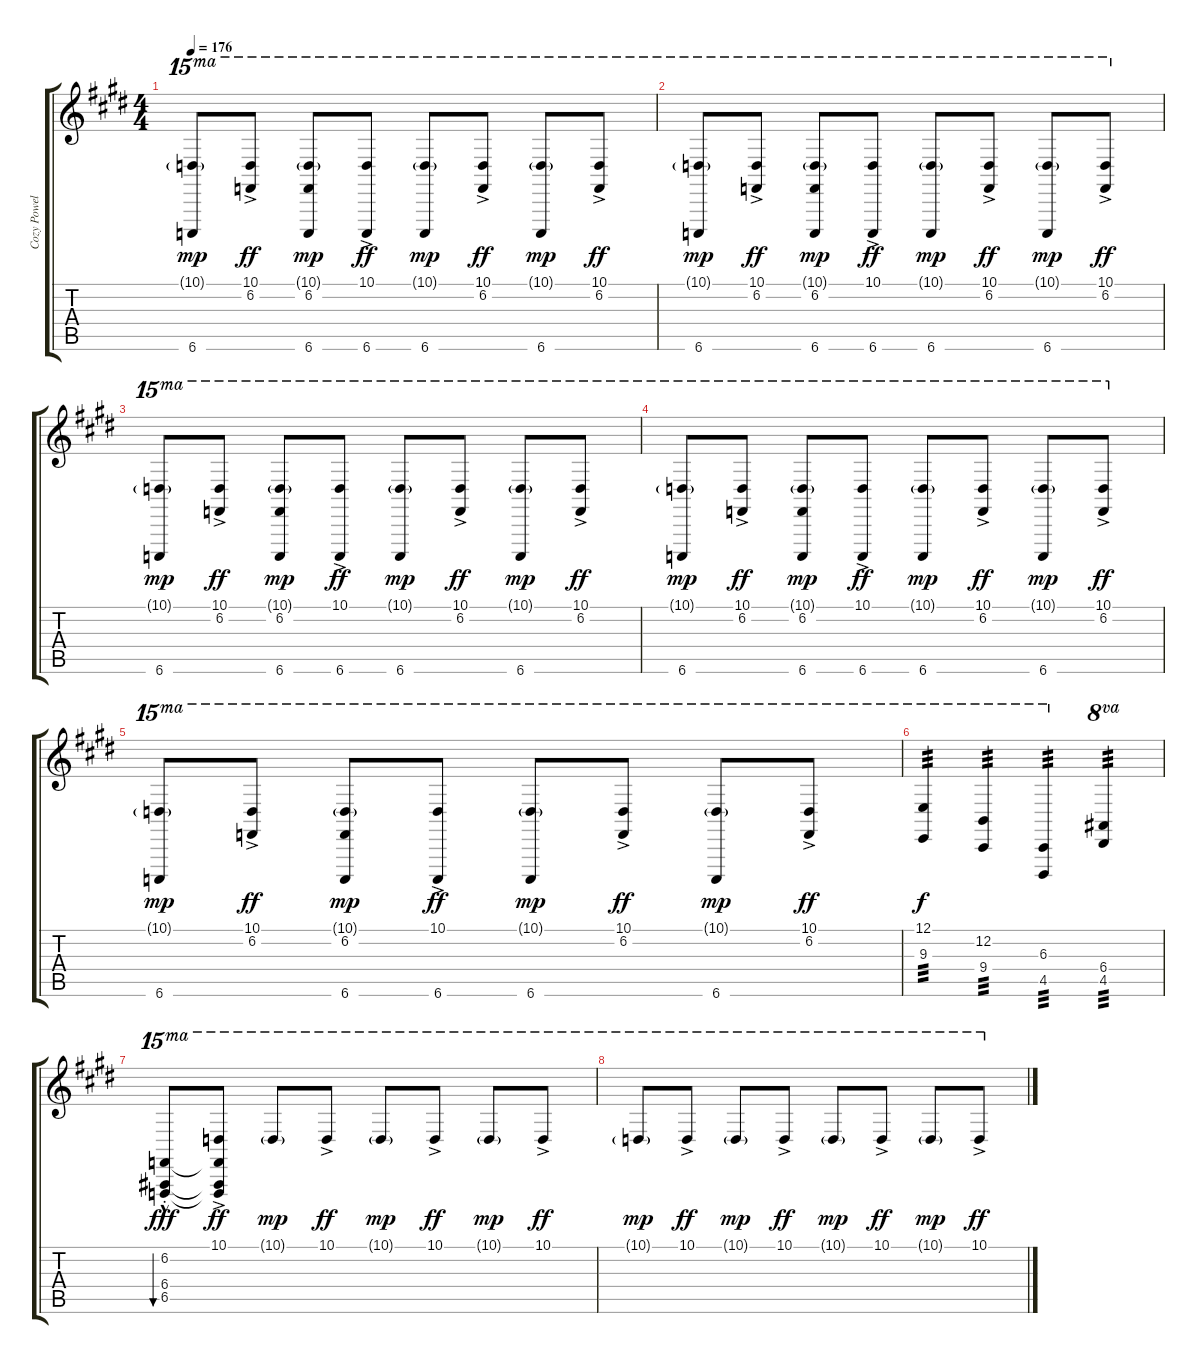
\track ("Cozy Powell Drum Kit" "Cozy Powel") {instrument melodictom}
\staff {score tabs}
\tuning (E4 B3 G3 E3 B2 Gb2) {hide}
\ts (4 4)
\tempo 176
\clef g2
\ks e
(10.1{g} 6.6).8{ot 15ma dy mp} (10.1 6.2{ac}).8{ot 15ma dy ff} (10.1{g} 6.2 6.6).8{ot 15ma dy mp} (10.1 6.6{ac}).8{ot 15ma dy ff} (10.1{g} 6.6).8{ot 15ma dy mp} (10.1 6.2{ac}).8{ot 15ma dy ff} (10.1{g} 6.6).8{ot 15ma dy mp} (10.1 6.2{ac}).8{ot 15ma dy ff} |
(10.1{g} 6.6).8{ot 15ma dy mp} (10.1 6.2{ac}).8{ot 15ma dy ff} (10.1{g} 6.2 6.6).8{ot 15ma dy mp} (10.1 6.6{ac}).8{ot 15ma dy ff} (10.1{g} 6.6).8{ot 15ma dy mp} (10.1 6.2{ac}).8{ot 15ma dy ff} (10.1{g} 6.6).8{ot 15ma dy mp} (10.1 6.2{ac}).8{ot 15ma dy ff} |
(10.1{g} 6.6).8{ot 15ma dy mp} (10.1 6.2{ac}).8{ot 15ma dy ff} (10.1{g} 6.2 6.6).8{ot 15ma dy mp} (10.1 6.6{ac}).8{ot 15ma dy ff} (10.1{g} 6.6).8{ot 15ma dy mp} (10.1 6.2{ac}).8{ot 15ma dy ff} (10.1{g} 6.6).8{ot 15ma dy mp} (10.1 6.2{ac}).8{ot 15ma dy ff} |
(10.1{g} 6.6).8{ot 15ma dy mp} (10.1 6.2{ac}).8{ot 15ma dy ff} (10.1{g} 6.2 6.6).8{ot 15ma dy mp} (10.1 6.6{ac}).8{ot 15ma dy ff} (10.1{g} 6.6).8{ot 15ma dy mp} (10.1 6.2{ac}).8{ot 15ma dy ff} (10.1{g} 6.6).8{ot 15ma dy mp} (10.1 6.2{ac}).8{ot 15ma dy ff} |
(10.1{g} 6.6).8{ot 15ma dy mp} (10.1 6.2{ac}).8{ot 15ma dy ff} (10.1{g} 6.2 6.6).8{ot 15ma dy mp} (10.1 6.6{ac}).8{ot 15ma dy ff} (10.1{g} 6.6).8{ot 15ma dy mp} (10.1 6.2{ac}).8{ot 15ma dy ff} (10.1{g} 6.6).8{ot 15ma dy mp} (10.1 6.2{ac}).8{ot 15ma dy ff} |
(12.1 9.3).4{ot 15ma tp 3 dy f} (12.2 9.4).4{ot 15ma tp 3} (6.3 4.5).4{ot 15ma tp 3} (6.4 4.5).4{ot 8va tp 3} |
(6.2{hac st} 6.4{hac st} 6.5{hac st}).8{bu 30 ot 15ma dy fff} (10.1{ac} 6.2{t} 6.4{t} 6.5{t}).8{ot 15ma dy ff} 10.1{g}.8{ot 15ma dy mp} 10.1{ac}.8{ot 15ma dy ff} 10.1{g}.8{ot 15ma dy mp} 10.1{ac}.8{ot 15ma dy ff} 10.1{g}.8{ot 15ma dy mp} 10.1{ac}.8{ot 15ma dy ff} |
10.1{g}.8{ot 15ma dy mp} 10.1{ac}.8{ot 15ma dy ff} 10.1{g}.8{ot 15ma dy mp} 10.1{ac}.8{ot 15ma dy ff} 10.1{g}.8{ot 15ma dy mp} 10.1{ac}.8{ot 15ma dy ff} 10.1{g}.8{ot 15ma dy mp} 10.1{ac}.8{ot 15ma dy ff}
